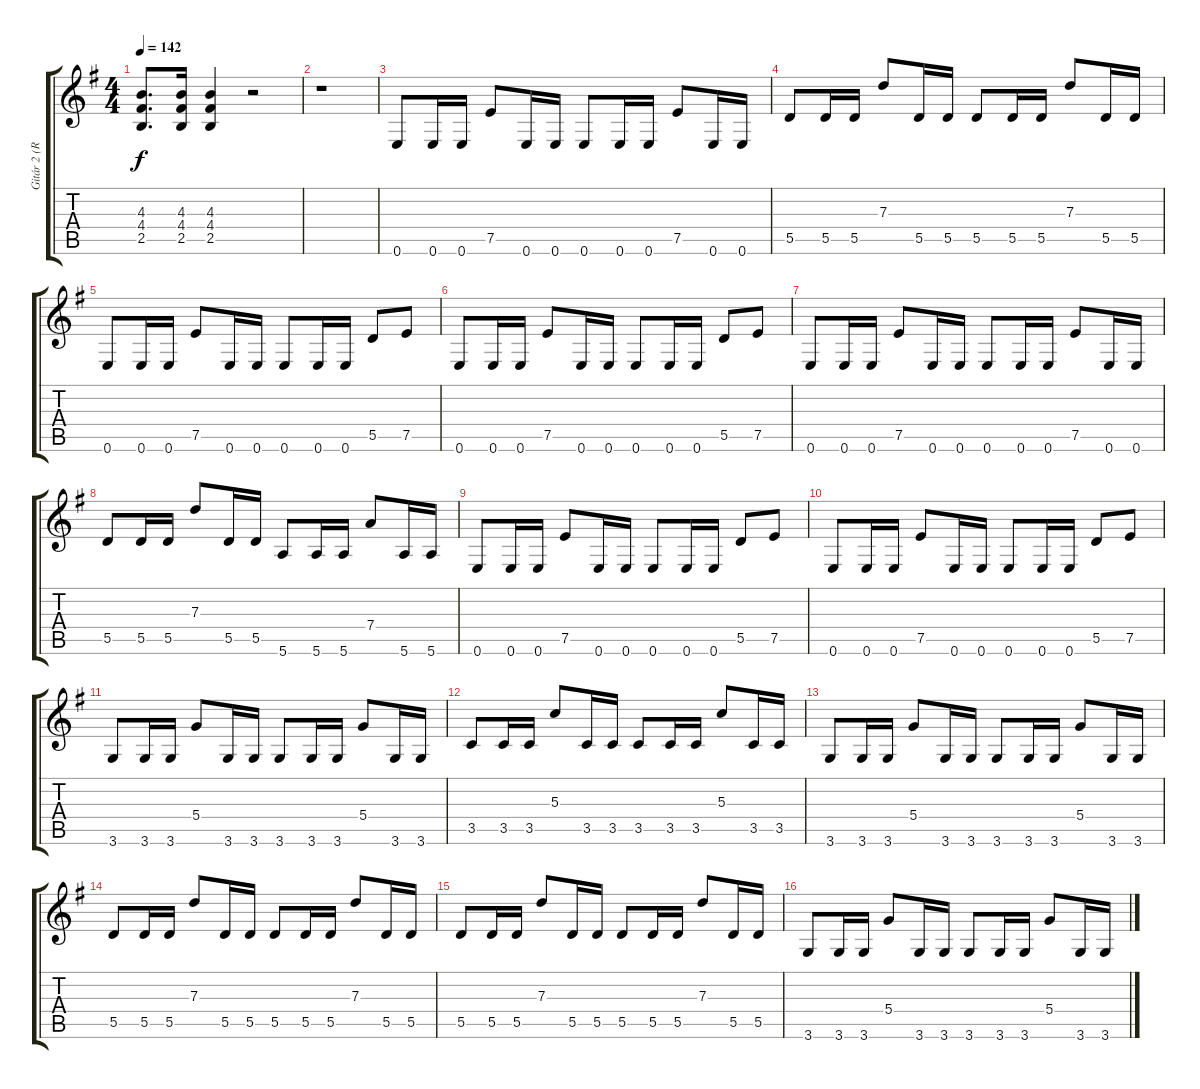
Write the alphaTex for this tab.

\track ("Gitár 2 (Ritchie Blackmore)" "Gitár 2 (R") {instrument distortionguitar}
\staff {score tabs}
\tuning (E4 B3 G3 D3 A2 E2) {hide}
\ts (4 4)
\tempo 142
\clef g2
\ks g
(4.3 4.4 2.5).8{d dy f} (4.3 4.4 2.5).16 (4.3 4.4 2.5).4 r.2 |
r.1 |
0.6.8 0.6.16 0.6.16 7.5.8 0.6.16 0.6.16 0.6.8 0.6.16 0.6.16 7.5.8 0.6.16 0.6.16 |
5.5.8 5.5.16 5.5.16 7.3.8 5.5.16 5.5.16 5.5.8 5.5.16 5.5.16 7.3.8 5.5.16 5.5.16 |
0.6.8 0.6.16 0.6.16 7.5.8 0.6.16 0.6.16 0.6.8 0.6.16 0.6.16 5.5.8 7.5.8 |
0.6.8 0.6.16 0.6.16 7.5.8 0.6.16 0.6.16 0.6.8 0.6.16 0.6.16 5.5.8 7.5.8 |
0.6.8 0.6.16 0.6.16 7.5.8 0.6.16 0.6.16 0.6.8 0.6.16 0.6.16 7.5.8 0.6.16 0.6.16 |
5.5.8 5.5.16 5.5.16 7.3.8 5.5.16 5.5.16 5.6.8 5.6.16 5.6.16 7.4.8 5.6.16 5.6.16 |
0.6.8 0.6.16 0.6.16 7.5.8 0.6.16 0.6.16 0.6.8 0.6.16 0.6.16 5.5.8 7.5.8 |
0.6.8 0.6.16 0.6.16 7.5.8 0.6.16 0.6.16 0.6.8 0.6.16 0.6.16 5.5.8 7.5.8 |
3.6.8 3.6.16 3.6.16 5.4.8 3.6.16 3.6.16 3.6.8 3.6.16 3.6.16 5.4.8 3.6.16 3.6.16 |
3.5.8 3.5.16 3.5.16 5.3.8 3.5.16 3.5.16 3.5.8 3.5.16 3.5.16 5.3.8 3.5.16 3.5.16 |
3.6.8 3.6.16 3.6.16 5.4.8 3.6.16 3.6.16 3.6.8 3.6.16 3.6.16 5.4.8 3.6.16 3.6.16 |
5.5.8 5.5.16 5.5.16 7.3.8 5.5.16 5.5.16 5.5.8 5.5.16 5.5.16 7.3.8 5.5.16 5.5.16 |
5.5.8 5.5.16 5.5.16 7.3.8 5.5.16 5.5.16 5.5.8 5.5.16 5.5.16 7.3.8 5.5.16 5.5.16 |
3.6.8 3.6.16 3.6.16 5.4.8 3.6.16 3.6.16 3.6.8 3.6.16 3.6.16 5.4.8 3.6.16 3.6.16
